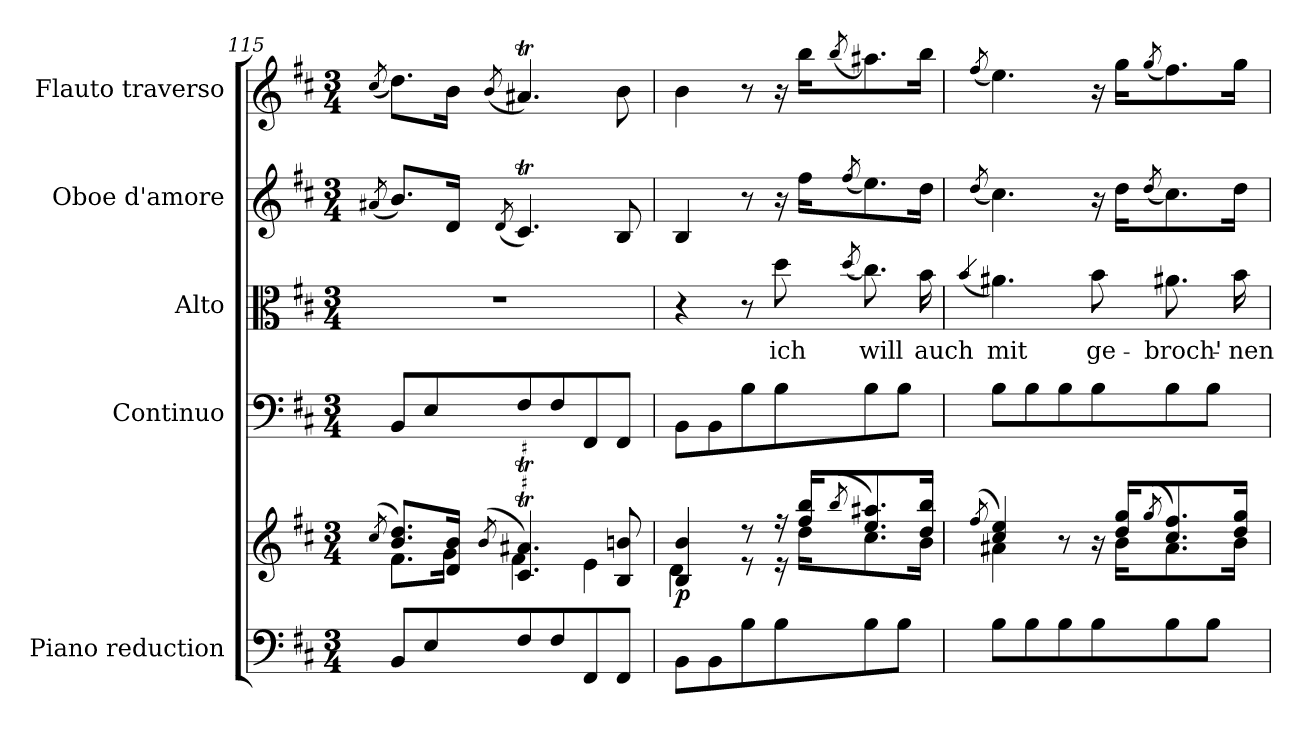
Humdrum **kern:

**kern	**kern	**dynam	**kern	**kern	**text	**kern	**dynam	**kern	**dynam
*part5	*part5	*part5	*part4	*part3	*part3	*part2	*part2	*part1	*part1
*staff6	*staff5	*staff5/6	*staff4	*staff3	*staff3	*staff2	*staff2	*staff1	*staff1
*I"Piano reduction	*	*	*I"Continuo	*I"Alto	*	*I"Oboe d'amore	*	*I"Flauto traverso	*
*I'Pno	*	*	*	*	*	*I'Ob	*	*I'Fl	*
*clefF4	*clefG2	*	*clefF4	*clefC3	*	*clefG2	*	*clefG2	*
*k[f#c#]	*k[f#c#]	*	*k[f#c#]	*k[f#c#]	*	*k[f#c#]	*	*k[f#c#]	*
*M3/4	*M3/4	*	*M3/4	*M3/4	*	*M3/4	*	*M3/4	*
=115	=115	=115	=115	=115	=115	=115	=115	=115	=115
.	(>8qcc#/	.	.	.	.	(8qa#X/	.	(8qcc#/	.
*	*^	*	*	*	*	*	*	*	*
8BB/L	8.b/ 8.dd/L)	8.f#\L	.	8BB/L	2.r	.	8.b/L)	.	8.dd\L)	.
8E/	.	.	.	8E/	.	.	.	.	.	.
.	16d/ 16b/Jk	16g\Jk	.	.	.	.	16d/Jk	.	16b\Jk	.
.	(>8qb/	.	.	.	.	.	(8qd/	.	(8qb/	.
8F#/	4.c#/T 4.a#X/T)	4f#\	.	8F#/	.	.	4.c#t/)	.	4.a#Xt/)	.
8F#/	.	.	.	8F#/	.	.	.	.	.	.
8FF#/	.	4e\	.	8FF#/	.	.	.	.	.	.
8FF#/J	8B/ 8b/	.	.	8FF#/J	.	.	8B/	.	8b\	.
=116	=116	=116	=116	=116	=116	=116	=116	=116	=116	=116
!	!	!	!LO:DY:b	!	!	!	!	!	!	!
8BB\L	4B/ 4b/	4d\	p	8BB\L	4r	.	4B/	.	4b\	.
8BB\	.	.	.	8BB\	.	.	.	.	.	.
8B\	8r	8r	.	8B\	8r	.	8r	.	8r	.
!	!	!	!	!	!	!LO:LY:b	!	!	!	!
8B\	16r	16r	.	8B\	8dd\	ich	16r	.	16r	.
!	!	!	!	!	!	!	!	!LO:DY:b	!	!LO:DY:b
.	16ff#/ 16bb/KL	16dd\KL	.	.	.	.	16ff#\KL	other-dynamics	16bb\KL	other-dynamics
.	(>8qbb/	.	.	.	(8qdd/	.	(8qff#/	.	(8qbb/	.
!	!	!	!	!	!	!LO:LY:b	!	!	!	!
8B\	8.ee/ 8.aa#X/)	8.cc#\	.	8B\	8.cc#\)	will	8.ee\)	.	8.aa#X\)	.
8B\J	.	.	.	8B\J	.	.	.	.	.	.
!	!	!	!	!	!	!LO:LY:b	!	!	!	!
.	16dd/ 16bb/Jk	16b\Jk	.	.	16b\	auch	16dd\Jk	.	16bb\Jk	.
=117	=117	=117	=117	=117	=117	=117	=117	=117	=117	=117
.	(>8qff#/	.	.	.	(4qb/	.	(8qdd/	.	(8qff#/	.
!	!	!	!	!	!	!LO:LY:b	!	!	!	!
8B\L	4cc#/ 4ee/)	4a#X\	.	8B\L	4.a#X\)	mit	4.cc#\)	.	4.ee\)	.
8B\	.	.	.	8B\	.	.	.	.	.	.
8B\	8r	8ryy	.	8B\	.	.	.	.	.	.
!	!	!	!	!	!	!LO:LY:b	!	!	!	!
8B\	16r	16ryy	.	8B\	8b\	ge-	16r	.	16r	.
.	16dd/ 16gg/KL	16b\KL	.	.	.	.	16dd\KL	.	16gg\KL	.
.	(<8qgg/	.	.	.	.	.	(8qdd/	.	(8qgg/	.
!	!	!	!	!	!	!LO:LY:b	!	!	!	!
8B\	8.cc#/ 8.ff#/)	8.a#\	.	8B\	8.a#X\	-broch'-	8.cc#\)	.	8.ff#\)	.
8B\J	.	.	.	8B\J	.	.	.	.	.	.
!	!	!	!	!	!	!LO:LY:b	!	!	!	!
.	16dd/ 16gg/Jk	16b\Jk	.	.	16b\	-nen	16dd\Jk	.	16gg\Jk	.
*	*v	*v	*	*	*	*	*	*	*	*
=	=	=	=	=	=	=	=	=	=
*-	*-	*-	*-	*-	*-	*-	*-	*-	*-
